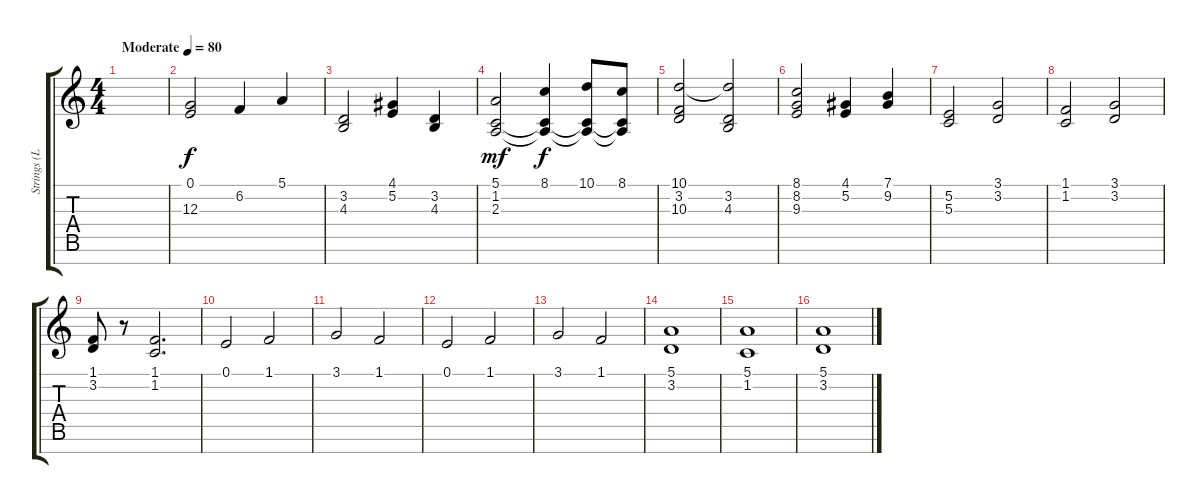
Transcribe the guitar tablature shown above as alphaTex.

\track ("Strings (L)" "Strings (L") {instrument stringensemble2}
\staff {score tabs}
\tuning (E4 B3 G3 D3 A2 E2 B1) {hide}
\ts (4 4)
\tempo (80 "Moderate")
\clef g2
\ks c
|
(0.1 12.3).2 6.2.4 5.1.4 |
(3.2 4.3).2 (4.1 5.2).4 (3.2 4.3).4 |
(5.1 1.2 2.3).2{dy mf} (8.1 1.2{t} 2.3{t}).4{dy f} (10.1 1.2{t} 2.3{t}).8 (8.1 1.2{t} 2.3{t}).8 |
(10.1 3.2 10.3).2 (10.1{t} 3.2 4.3).2 |
(8.1 8.2 9.3).2 (4.1 5.2).4 (7.1 9.2).4 |
(5.2 5.3).2 (3.1 3.2).2 |
(1.1 1.2).2 (3.1 3.2).2 |
(1.1 3.2).8 r.8 (1.1 1.2).2{d} |
0.1.2 1.1.2 |
3.1.2 1.1.2 |
0.1.2 1.1.2 |
3.1.2 1.1.2 |
(5.1 3.2).1 |
(5.1 1.2).1 |
(5.1 3.2).1
